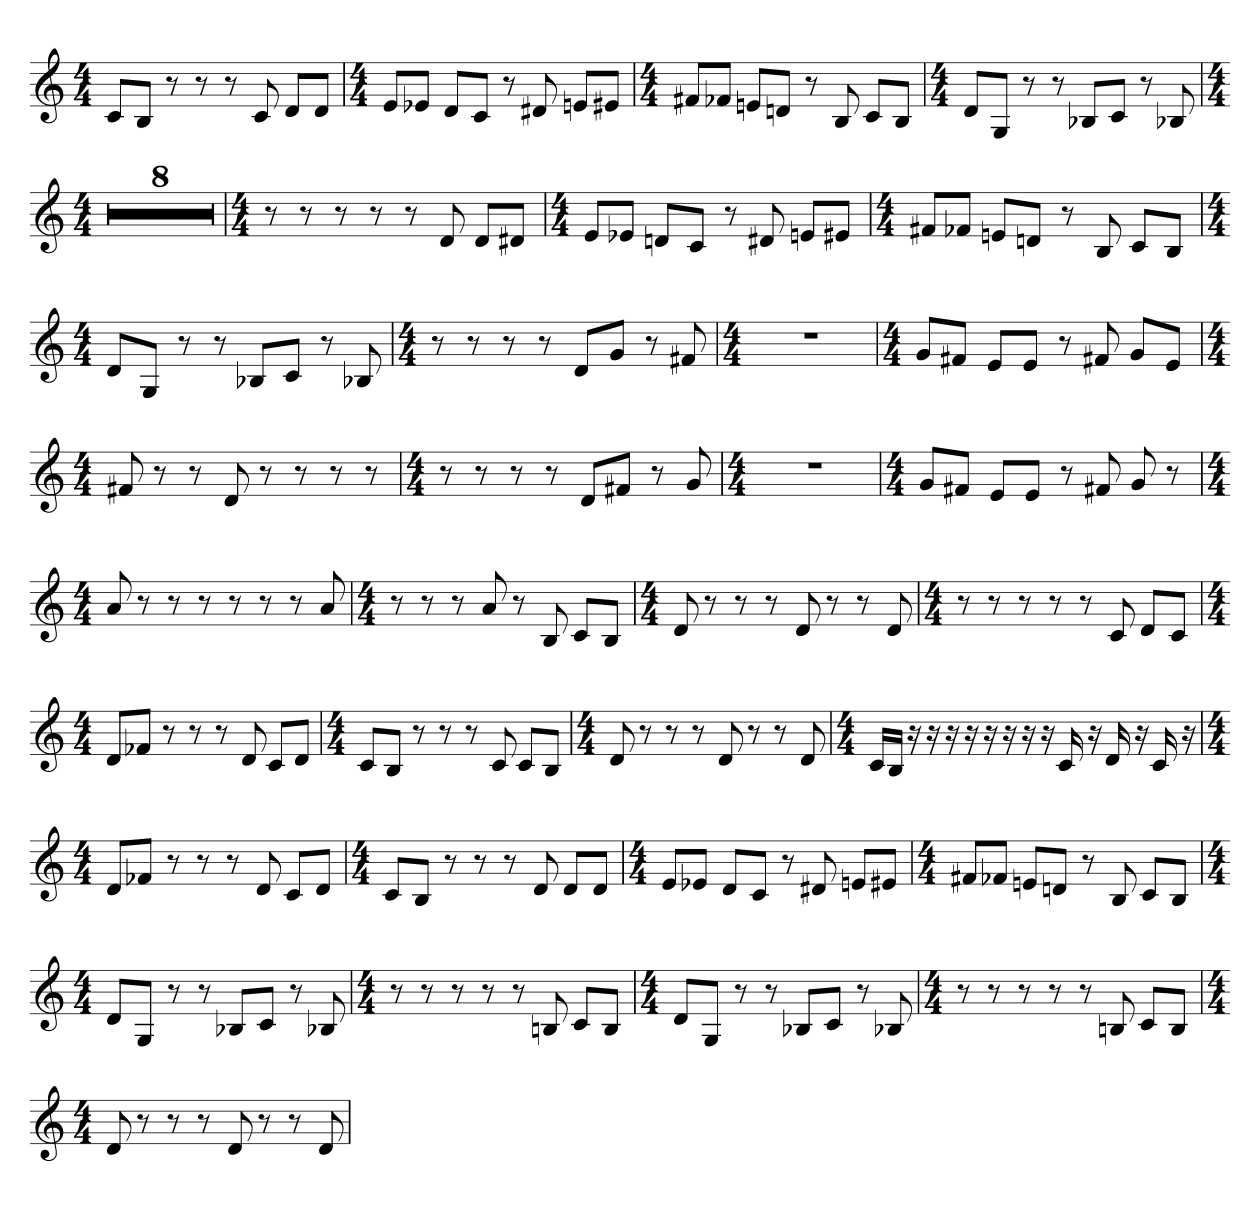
**kern
*part1
*staff1
*M4/4
=
8cL
8BJ
8r
8r
8r
8c
8dL
8dJ
=
*M4/4
8eL
8e-XJ
8dL
8cJ
8r
8d#X
8enL
8e#XJ
=
*M4/4
8f#XL
8f-XJ
8enL
8dnJ
8r
8B
8cL
8BJ
=
*M4/4
8dL
8GJ
8r
8r
8B-XL
8cJ
8r
8B-X
=
*M4/4
1r
=
*M4/4
1r
=
*M4/4
1r
=
*M4/4
1r
=
*M4/4
1r
=
*M4/4
1r
=
*M4/4
1r
=
*M4/4
1r
=
*M4/4
8r
8r
8r
8r
8r
8d
8dL
8d#XJ
=
*M4/4
8eL
8e-XJ
8dnL
8cJ
8r
8d#X
8enL
8e#XJ
=
*M4/4
8f#XL
8f-XJ
8enL
8dnJ
8r
8B
8cL
8BJ
=
*M4/4
8dL
8GJ
8r
8r
8B-XL
8cJ
8r
8B-X
=
*M4/4
8r
8r
8r
8r
8dL
8gJ
8r
8f#X
=
*M4/4
1r
=
*M4/4
8gL
8f#XJ
8eL
8eJ
8r
8f#X
8gL
8eJ
=
*M4/4
8f#X
8r
8r
8d
8r
8r
8r
8r
=
*M4/4
8r
8r
8r
8r
8dL
8f#XJ
8r
8g
=
*M4/4
1r
=
*M4/4
8gL
8f#XJ
8eL
8eJ
8r
8f#X
8g
8r
=
*M4/4
8a
8r
8r
8r
8r
8r
8r
8a
=
*M4/4
8r
8r
8r
8a
8r
8B
8cL
8BJ
=
*M4/4
8d
8r
8r
8r
8d
8r
8r
8d
=
*M4/4
8r
8r
8r
8r
8r
8c
8dL
8cJ
=
*M4/4
8dL
8f-XJ
8r
8r
8r
8d
8cL
8dJ
=
*M4/4
8cL
8BJ
8r
8r
8r
8c
8cL
8BJ
=
*M4/4
8d
8r
8r
8r
8d
8r
8r
8d
=
*M4/4
16cLL
16BJJ
16r
16r
16r
16r
16r
16r
16r
16r
16c
16r
16d
16r
16c
16r
=
*M4/4
8dL
8f-XJ
8r
8r
8r
8d
8cL
8dJ
=
*M4/4
8cL
8BJ
8r
8r
8r
8d
8dL
8dJ
=
*M4/4
8eL
8e-XJ
8dL
8cJ
8r
8d#X
8enL
8e#XJ
=
*M4/4
8f#XL
8f-XJ
8enL
8dnJ
8r
8B
8cL
8BJ
=
*M4/4
8dL
8GJ
8r
8r
8B-XL
8cJ
8r
8B-X
=
*M4/4
8r
8r
8r
8r
8r
8Bn
8cL
8BJ
=
*M4/4
8dL
8GJ
8r
8r
8B-XL
8cJ
8r
8B-X
=
*M4/4
8r
8r
8r
8r
8r
8Bn
8cL
8BJ
=
*M4/4
8d
8r
8r
8r
8d
8r
8r
8d
=
*-
